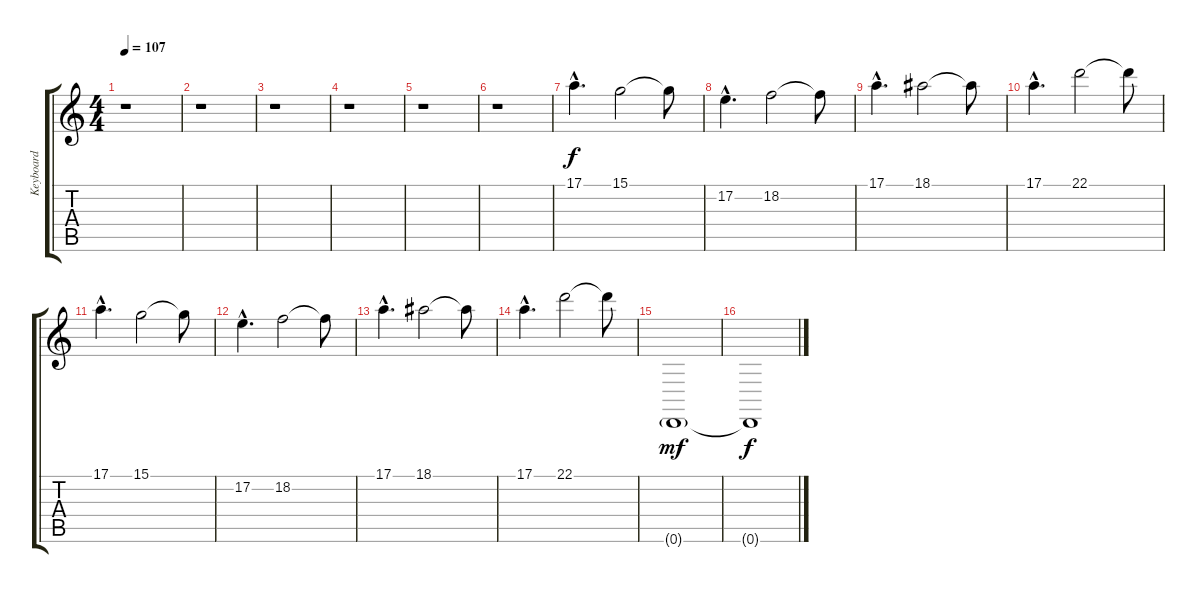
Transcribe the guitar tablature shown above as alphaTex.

\track ("Keyboard" "Keyboard") {instrument stringensemble1}
\staff {score tabs}
\tuning (E4 B3 G3 D3 A2 D2) {hide}
\ts (4 4)
\tempo 107
\clef g2
\ks c
r.1{dy f} |
r.1 |
r.1 |
r.1 |
r.1 |
r.1 |
17.1{hac}.4{d volume 11} 15.1.2 15.1{t}.8 |
17.2{hac}.4{d volume 11} 18.2.2 18.2{t}.8 |
17.1{hac}.4{d volume 11} 18.1.2 18.1{t}.8 |
17.1{hac}.4{d volume 11} 22.1.2 22.1{t}.8 |
17.1{hac}.4{d volume 11} 15.1.2 15.1{t}.8 |
17.2{hac}.4{d volume 11} 18.2.2 18.2{t}.8 |
17.1{hac}.4{d volume 11} 18.1.2 18.1{t}.8 |
17.1{hac}.4{d volume 11} 22.1.2 22.1{t}.8 |
0.6{g}.1{dy mf volume 13} |
0.6{t}.1{dy f}
